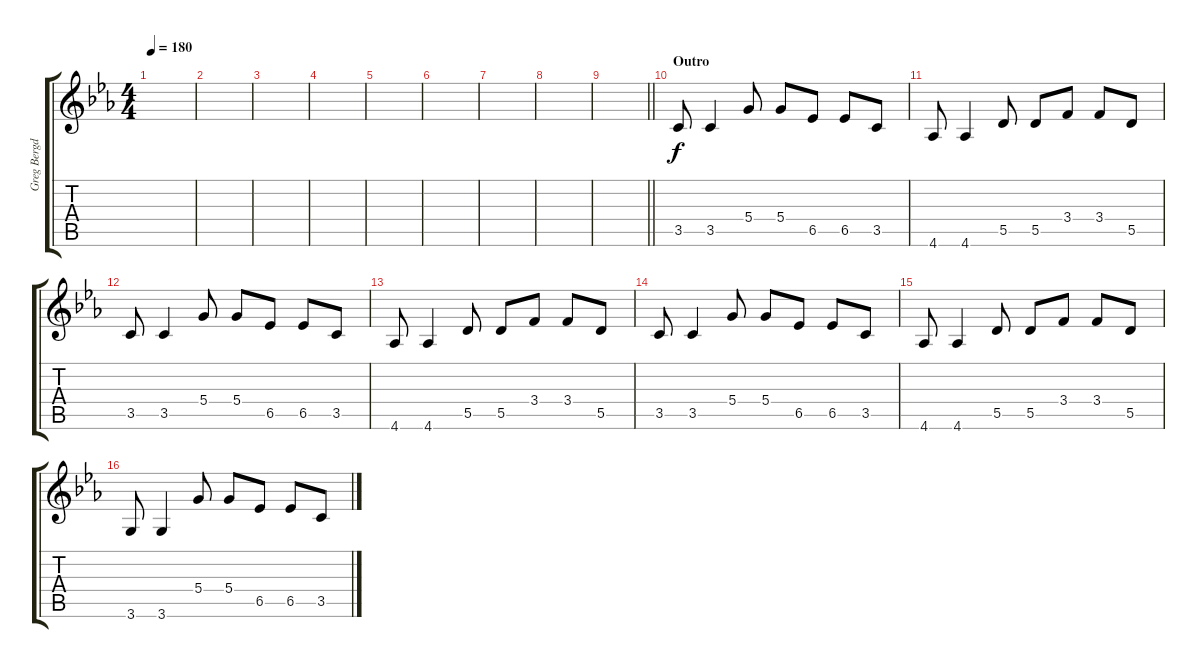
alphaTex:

\track ("Greg Bergdorf - Lead Guitar" "Greg Bergd") {instrument distortionguitar}
\staff {score tabs}
\tuning (E4 B3 G3 D3 A2 E2) {hide}
\ts (4 4)
\tempo 180
\clef g2
\ks eb
|
|
|
|
|
|
|
|
\barLineRight lightlight
|
\section ("" "Outro")
3.5.8 3.5.4 5.4.8 5.4.8 6.5.8 6.5.8 3.5.8 |
4.6.8 4.6.4 5.5.8 5.5.8 3.4.8 3.4.8 5.5.8 |
3.5.8 3.5.4 5.4.8 5.4.8 6.5.8 6.5.8 3.5.8 |
4.6.8 4.6.4 5.5.8 5.5.8 3.4.8 3.4.8 5.5.8 |
3.5.8 3.5.4 5.4.8 5.4.8 6.5.8 6.5.8 3.5.8 |
4.6.8 4.6.4 5.5.8 5.5.8 3.4.8 3.4.8 5.5.8 |
3.6.8 3.6.4 5.4.8 5.4.8 6.5.8 6.5.8 3.5.8
